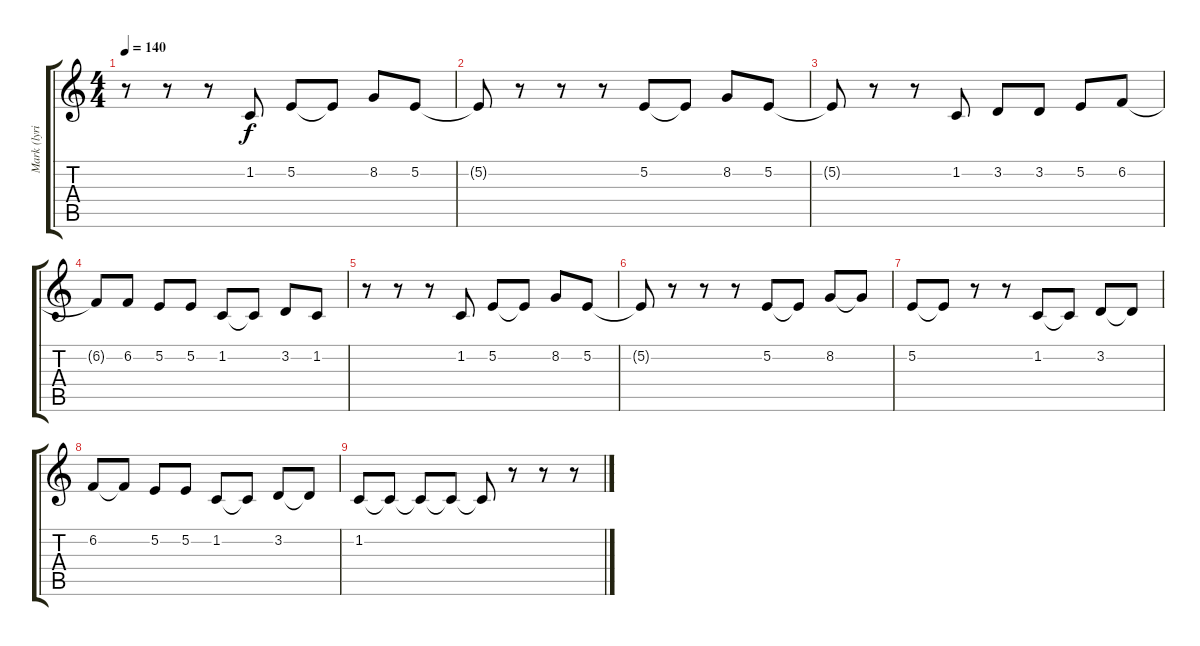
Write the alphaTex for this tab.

\track ("Mark (lyrics)" "Mark (lyri") {instrument oboe}
\staff {score tabs}
\tuning (E4 B3 G3 D3 A2 E2) {hide}
\ts (4 4)
\tempo 140
\clef g2
\ks c
r.8{dy f} r.8 r.8 1.2.8 5.2.8 5.2{t}.8 8.2.8 5.2.8 |
5.2{t}.8 r.8 r.8 r.8 5.2.8 5.2{t}.8 8.2.8 5.2.8 |
5.2{t}.8 r.8 r.8 1.2.8 3.2.8 3.2.8 5.2.8 6.2.8 |
6.2{t}.8 6.2.8 5.2.8 5.2.8 1.2.8 1.2{t}.8 3.2.8 1.2.8 |
r.8 r.8 r.8 1.2.8 5.2.8 5.2{t}.8 8.2.8 5.2.8 |
5.2{t}.8 r.8 r.8 r.8 5.2.8 5.2{t}.8 8.2.8 8.2{t}.8 |
5.2.8 5.2{t}.8 r.8 r.8 1.2.8 1.2{t}.8 3.2.8 3.2{t}.8 |
6.2.8 6.2{t}.8 5.2.8 5.2.8 1.2.8 1.2{t}.8 3.2.8 3.2{t}.8 |
1.2.8 1.2{t}.8 1.2{t}.8 1.2{t}.8 1.2{t}.8 r.8 r.8 r.8
